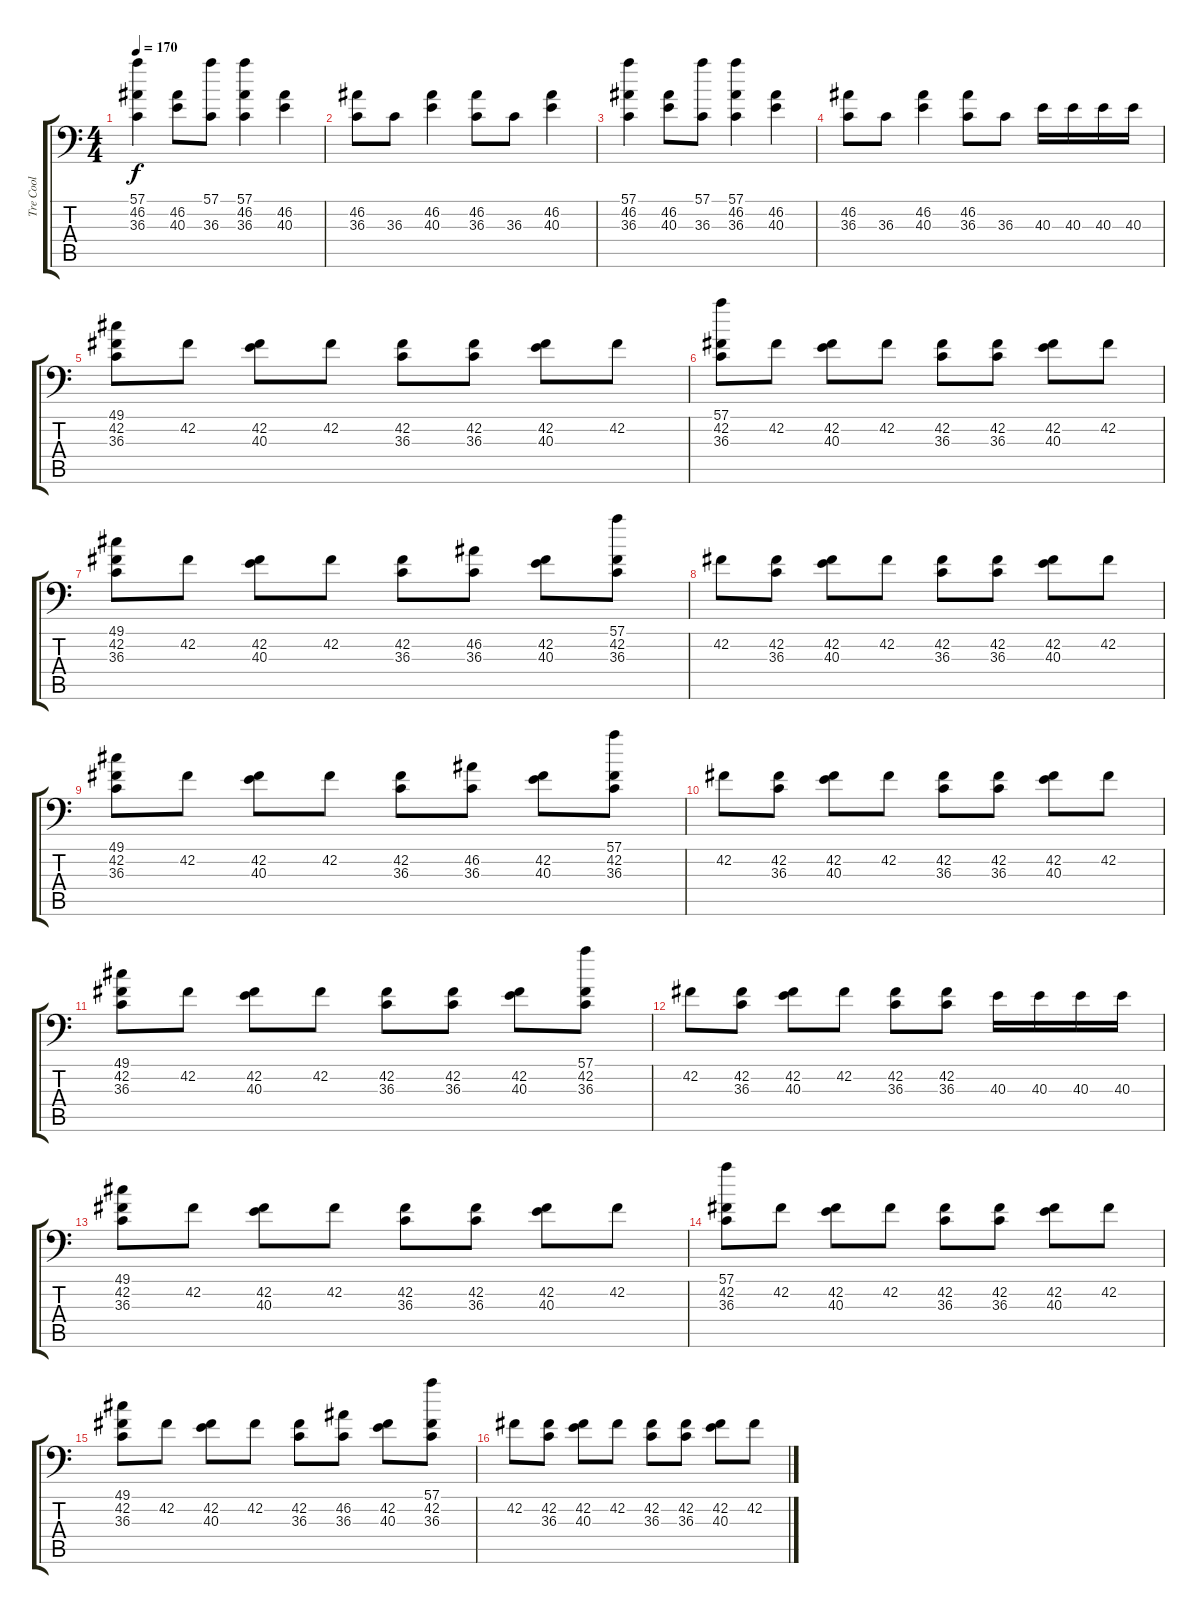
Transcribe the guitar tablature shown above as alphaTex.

\track ("Tre Cool" "Tre Cool") {instrument acousticgrandpiano}
\staff {score tabs}
\tuning (C-1 C-1 C-1 C-1 C-1 C-1) {hide}
\ts (4 4)
\tempo 170
\clef f4
\ks c
(57.1 46.2 36.3).4{dy f} (46.2 40.3).8 (57.1 36.3).8 (57.1 46.2 36.3).4 (46.2 40.3).4 |
(46.2 36.3).8 36.3.8 (46.2 40.3).4 (46.2 36.3).8 36.3.8 (46.2 40.3).4 |
(57.1 46.2 36.3).4 (46.2 40.3).8 (57.1 36.3).8 (57.1 46.2 36.3).4 (46.2 40.3).4 |
(46.2 36.3).8 36.3.8 (46.2 40.3).4 (46.2 36.3).8 36.3.8 40.3.16 40.3.16 40.3.16 40.3.16 |
(49.1 42.2 36.3).8 42.2.8 (42.2 40.3).8 42.2.8 (42.2 36.3).8 (42.2 36.3).8 (42.2 40.3).8 42.2.8 |
(57.1 42.2 36.3).8 42.2.8 (42.2 40.3).8 42.2.8 (42.2 36.3).8 (42.2 36.3).8 (42.2 40.3).8 42.2.8 |
(49.1 42.2 36.3).8 42.2.8 (42.2 40.3).8 42.2.8 (42.2 36.3).8 (46.2 36.3).8 (42.2 40.3).8 (57.1 42.2 36.3).8 |
42.2.8 (42.2 36.3).8 (42.2 40.3).8 42.2.8 (42.2 36.3).8 (42.2 36.3).8 (42.2 40.3).8 42.2.8 |
(49.1 42.2 36.3).8 42.2.8 (42.2 40.3).8 42.2.8 (42.2 36.3).8 (46.2 36.3).8 (42.2 40.3).8 (57.1 42.2 36.3).8 |
42.2.8 (42.2 36.3).8 (42.2 40.3).8 42.2.8 (42.2 36.3).8 (42.2 36.3).8 (42.2 40.3).8 42.2.8 |
(49.1 42.2 36.3).8 42.2.8 (42.2 40.3).8 42.2.8 (42.2 36.3).8 (42.2 36.3).8 (42.2 40.3).8 (57.1 42.2 36.3).8 |
42.2.8 (42.2 36.3).8 (42.2 40.3).8 42.2.8 (42.2 36.3).8 (42.2 36.3).8 40.3.16 40.3.16 40.3.16 40.3.16 |
(49.1 42.2 36.3).8 42.2.8 (42.2 40.3).8 42.2.8 (42.2 36.3).8 (42.2 36.3).8 (42.2 40.3).8 42.2.8 |
(57.1 42.2 36.3).8 42.2.8 (42.2 40.3).8 42.2.8 (42.2 36.3).8 (42.2 36.3).8 (42.2 40.3).8 42.2.8 |
(49.1 42.2 36.3).8 42.2.8 (42.2 40.3).8 42.2.8 (42.2 36.3).8 (46.2 36.3).8 (42.2 40.3).8 (57.1 42.2 36.3).8 |
42.2.8 (42.2 36.3).8 (42.2 40.3).8 42.2.8 (42.2 36.3).8 (42.2 36.3).8 (42.2 40.3).8 42.2.8
